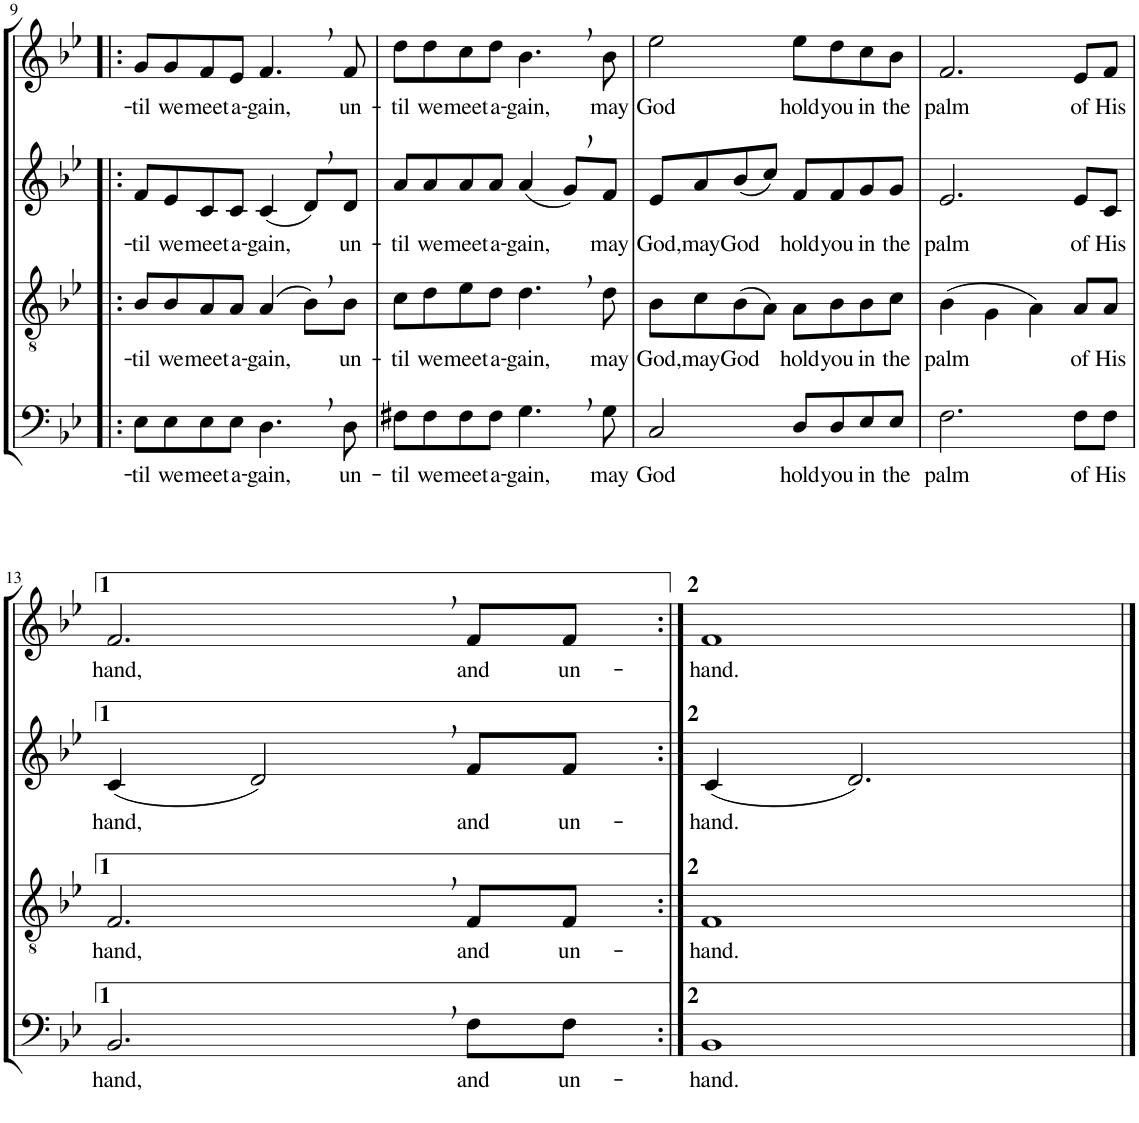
**kern	**text	**kern	**text	**kern	**text	**kern	**text
*part4	*part4	*part3	*part3	*part2	*part2	*part1	*part1
*staff4	*staff4	*staff3	*staff3	*staff2	*staff2	*staff1	*staff1
*I"Bassi	*	*I"Tenori	*	*I"Contralti	*	*I"Soprani	*
!!LO:PB:g=z
*clefF4	*	*clefGv2	*	*clefG2	*	*clefG2	*
*	*	*	*	*	*	*Trd1c2	*
*k[b-e-]	*	*k[b-e-]	*	*k[b-e-]	*	*k[b-e-]	*
*B-:	*	*B-:	*	*B-:	*	*B-:	*
*M4/4	*	*M4/4	*	*M4/4	*	*M4/4	*
*met(c)	*	*met(c)	*	*met(c)	*	*met(c)	*
=9!|:	=9!|:	=9!|:	=9!|:	=9!|:	=9!|:	=9!|:	=9!|:
!	!LO:LY:b	!	!LO:LY:b	!	!LO:LY:b	!	!LO:LY:b
8E-\L	-til	8B-/L	-til	8f/L	-til	8g/L	-til
!	!LO:LY:b	!	!LO:LY:b	!	!LO:LY:b	!	!LO:LY:b
8E-\	we	8B-/	we	8e-/	we	8g/	we
!	!LO:LY:b	!	!LO:LY:b	!	!LO:LY:b	!	!LO:LY:b
8E-\	meet	8A/	meet	8c/	meet	8f/	meet
!	!LO:LY:b	!	!LO:LY:b	!	!LO:LY:b	!	!LO:LY:b
8E-\J	a-	8A/J	a-	8c/J	a-	8e-/J	a-
!	!LO:LY:b	!	!LO:LY:b	!	!LO:LY:b	!	!LO:LY:b
4.D,\	-gain,	(4A/	-gain,	(4c/	-gain,	4.f,/	-gain,
.	.	8B-,\L)	.	8d,/L)	.	.	.
!	!LO:LY:b	!	!LO:LY:b	!	!LO:LY:b	!	!LO:LY:b
8D\	un-	8B-\J	un-	8d/J	un-	8f/	un-
=10	=10	=10	=10	=10	=10	=10	=10
!	!LO:LY:b	!	!LO:LY:b	!	!LO:LY:b	!	!LO:LY:b
8F#X\L	-til	8c\L	-til	8a/L	-til	8dd\L	-til
!	!LO:LY:b	!	!LO:LY:b	!	!LO:LY:b	!	!LO:LY:b
8F#\	we	8d\	we	8a/	we	8dd\	we
!	!LO:LY:b	!	!LO:LY:b	!	!LO:LY:b	!	!LO:LY:b
8F#\	meet	8e-\	meet	8a/	meet	8cc\	meet
!	!LO:LY:b	!	!LO:LY:b	!	!LO:LY:b	!	!LO:LY:b
8F#\J	a-	8d\J	a-	8a/J	a-	8dd\J	a-
!	!LO:LY:b	!	!LO:LY:b	!	!LO:LY:b	!	!LO:LY:b
4.G,\	-gain,	4.d,\	-gain,	(4a/	-gain,	4.b-,\	-gain,
.	.	.	.	8g,/L)	.	.	.
!	!LO:LY:b	!	!LO:LY:b	!	!LO:LY:b	!	!LO:LY:b
8G\	may	8d\	may	8f/J	may	8b-\	may
=11	=11	=11	=11	=11	=11	=11	=11
!	!LO:LY:b	!	!LO:LY:b	!	!LO:LY:b	!	!LO:LY:b
2C/	God	8B-\L	God,	8e-/L	God,	2ee-\	God
!	!	!	!LO:LY:b	!	!LO:LY:b	!	!
.	.	8c\	may	8a/	may	.	.
!	!	!	!LO:LY:b	!	!LO:LY:b	!	!
.	.	(8B-\	God	(8b-/	God	.	.
.	.	8A\J)	.	8cc/J)	.	.	.
!	!LO:LY:b	!	!LO:LY:b	!	!LO:LY:b	!	!LO:LY:b
8D/L	hold	8A\L	hold	8f/L	hold	8ee-\L	hold
!	!LO:LY:b	!	!LO:LY:b	!	!LO:LY:b	!	!LO:LY:b
8D/	you	8B-\	you	8f/	you	8dd\	you
!	!LO:LY:b	!	!LO:LY:b	!	!LO:LY:b	!	!LO:LY:b
8E-/	in	8B-\	in	8g/	in	8cc\	in
!	!LO:LY:b	!	!LO:LY:b	!	!LO:LY:b	!	!LO:LY:b
8E-/J	the	8c\J	the	8g/J	the	8b-\J	the
=12	=12	=12	=12	=12	=12	=12	=12
!	!LO:LY:b	!	!LO:LY:b	!	!LO:LY:b	!	!LO:LY:b
2.F\	palm	(4B-\	palm	2.e-/	palm	2.f/	palm
.	.	4G\	.	.	.	.	.
.	.	4A\)	.	.	.	.	.
!	!LO:LY:b	!	!LO:LY:b	!	!LO:LY:b	!	!LO:LY:b
8F\L	of	8A/L	of	8e-/L	of	8e-/L	of
!	!LO:LY:b	!	!LO:LY:b	!	!LO:LY:b	!	!LO:LY:b
8F\J	His	8A/J	His	8c/J	His	8f/J	His
!!LO:LB:g=z
=13	=13	=13	=13	=13	=13	=13	=13
!	!LO:LY:b	!	!LO:LY:b	!	!LO:LY:b	!	!LO:LY:b
2.BB-,/	hand,	2.F,/	hand,	(4c/	hand,	2.f,/	hand,
.	.	.	.	2d,/)	.	.	.
!	!LO:LY:b	!	!LO:LY:b	!	!LO:LY:b	!	!LO:LY:b
8F\L	and	8F/L	and	8f/L	and	8f/L	and
!	!LO:LY:b	!	!LO:LY:b	!	!LO:LY:b	!	!LO:LY:b
8F\J	un-	8F/J	un-	8f/J	un-	8f/J	un-
=14:|!	=14:|!	=14:|!	=14:|!	=14:|!	=14:|!	=14:|!	=14:|!
!	!LO:LY:b	!	!LO:LY:b	!	!LO:LY:b	!	!LO:LY:b
1BB-	-hand.	1F	-hand.	(4c/	-hand.	1f	-hand.
.	.	.	.	2.d/)	.	.	.
==	==	==	==	==	==	==	==
*-	*-	*-	*-	*-	*-	*-	*-
